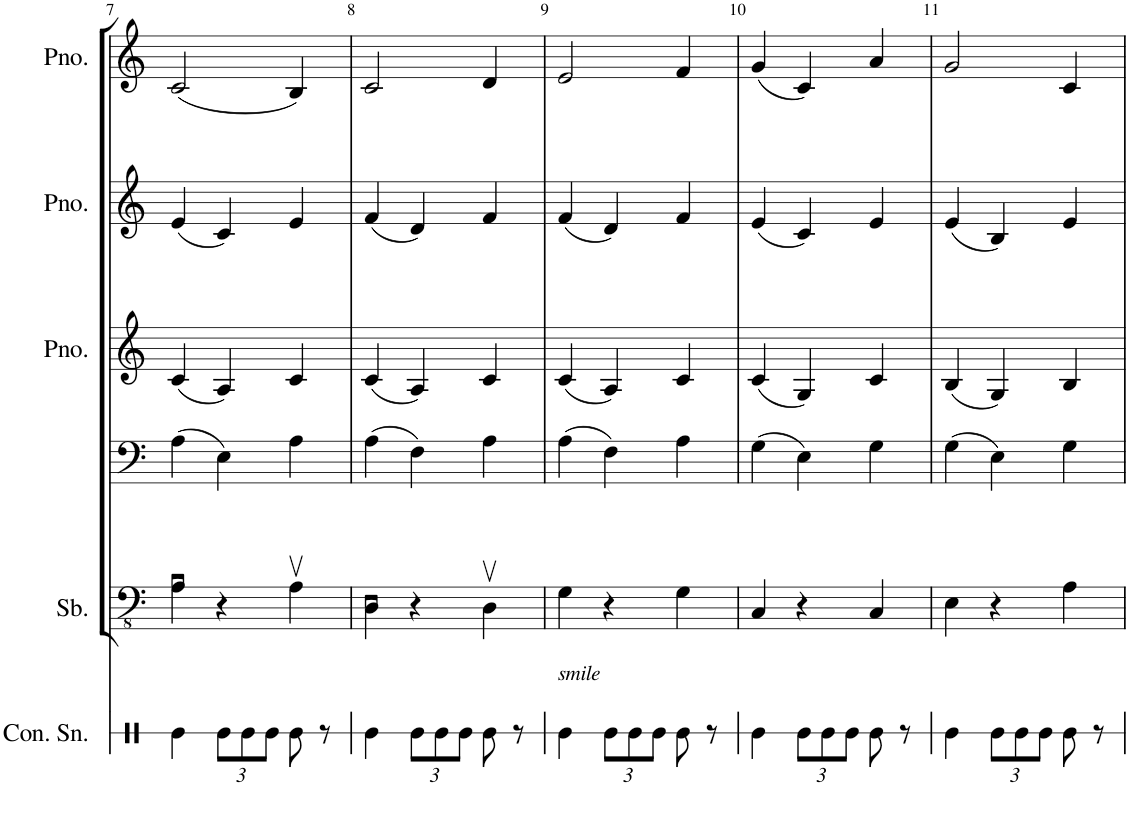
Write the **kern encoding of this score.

**kern	**kern	**kern	**kern	**kern	**kern
*part6	*part5	*part4	*part3	*part2	*part1
*staff6	*staff5	*staff4	*staff3	*staff2	*staff1
*I"Concert Snare Drum	*I"String Bass	*I"Violoncello	*I"Piano	*I"Piano	*I"Piano
*I'Con. Sn.	*I'Sb.	*I'Vc	*I'Pno.	*I'Pno.	*I'Pno.
!!LO:PB:g=z
*clefX	*clefFv4	*clefF4	*clefG2	*clefG2	*clefG2
*	*ITrd7c12	*	*	*	*
*k[]	*k[]	*k[]	*k[]	*k[]	*k[]
*M3/4	*M3/4	*M3/4	*M3/4	*M3/4	*M3/4
=7	=7	=7	=7	=7	=7
4Re\	4AA\	(4A\	(4c/	(4e/	(2c/
*Xbrackettup	*	*	*	*	*
12Re\L	4r	4E\)	4A/)	4c/)	.
12Re\	.	.	.	.	.
12Re\J	.	.	.	.	.
8Re\	4AAv\	4A\	4c/	4e/	4B/)
8r	.	.	.	.	.
=8	=8	=8	=8	=8	=8
4Re\	4DD\	(4A\	(4c/	(4f/	2c/
12Re\L	4r	4F\)	4A/)	4d/)	.
12Re\	.	.	.	.	.
12Re\J	.	.	.	.	.
8Re\	4DDv\	4A\	4c/	4f/	4d/
8r	.	.	.	.	.
=9	=9	=9	=9	=9	=9
!	!LO:TX:b:i:t=smile	!	!	!	!
4Re\	4GG\	(4A\	(4c/	(4f/	2e/
12Re\L	4r	4F\)	4A/)	4d/)	.
12Re\	.	.	.	.	.
12Re\J	.	.	.	.	.
8Re\	4GG\	4A\	4c/	4f/	4f/
8r	.	.	.	.	.
=10	=10	=10	=10	=10	=10
4Re\	4CC/	(4G\	(4c/	(4e/	(4g/
12Re\L	4r	4E\)	4G/)	4c/)	4c/)
12Re\	.	.	.	.	.
12Re\J	.	.	.	.	.
8Re\	4CC/	4G\	4c/	4e/	4a/
8r	.	.	.	.	.
=11	=11	=11	=11	=11	=11
4Re\	4EE\	(4G\	(4B/	(4e/	2g/
12Re\L	4r	4E\)	4G/)	4B/)	.
12Re\	.	.	.	.	.
12Re\J	.	.	.	.	.
8Re\	4AA\	4G\	4B/	4e/	4c/
8r	.	.	.	.	.
=	=	=	=	=	=
*-	*-	*-	*-	*-	*-
